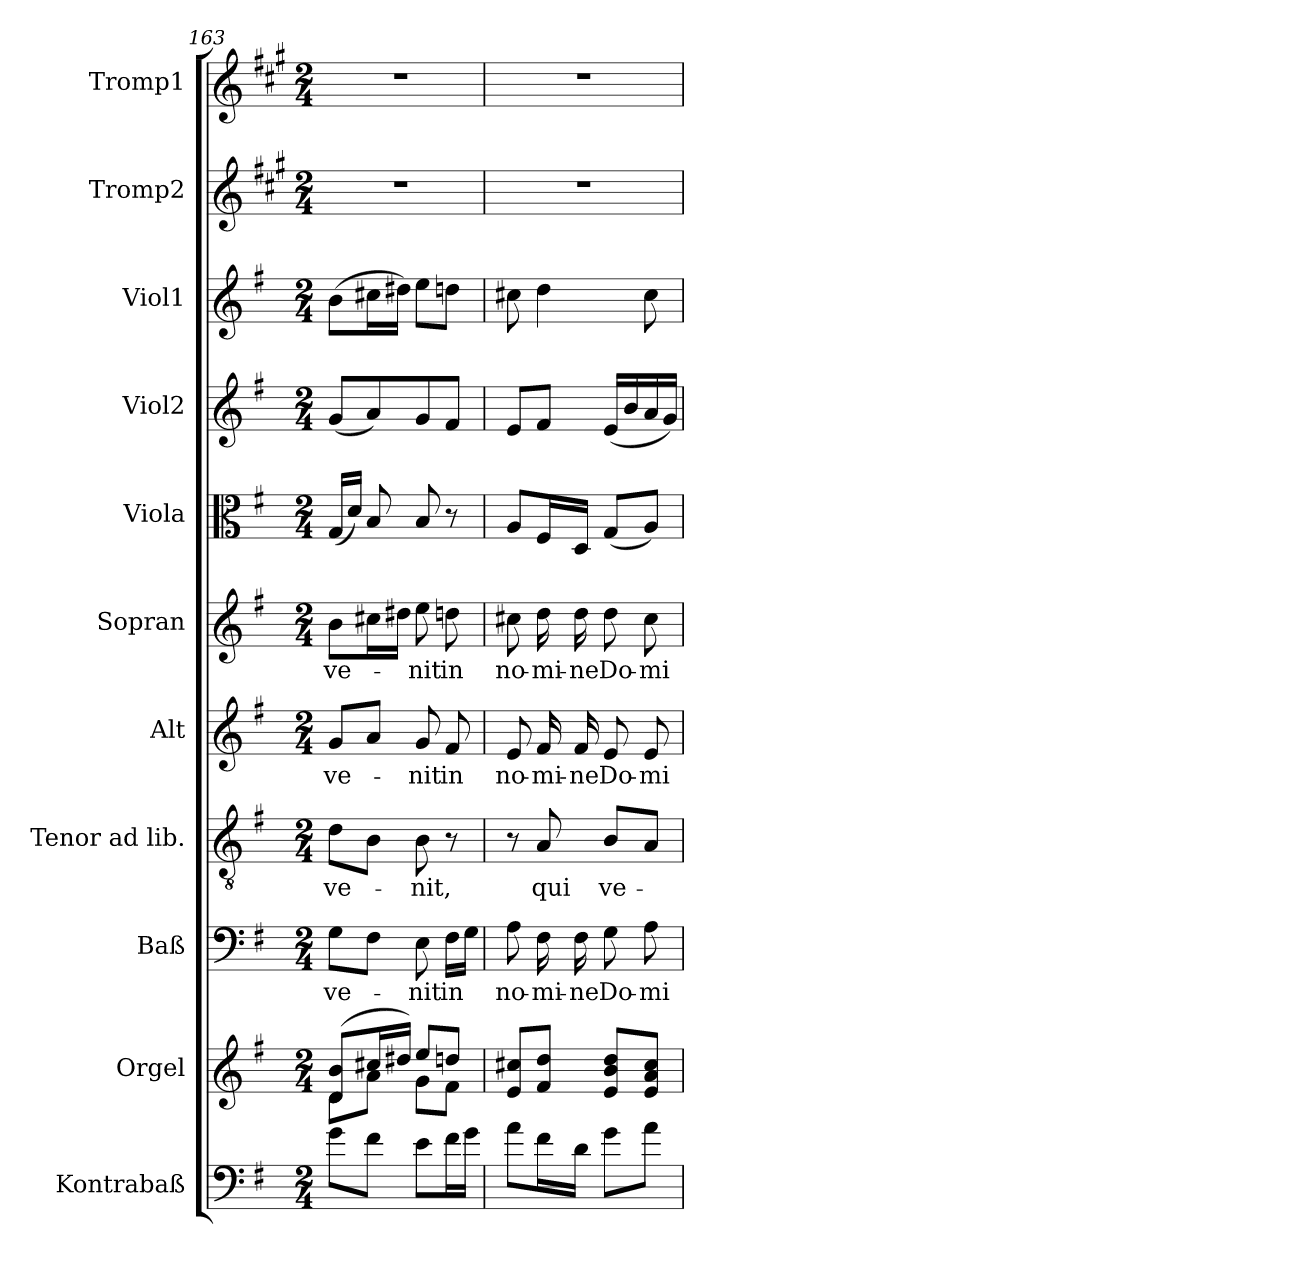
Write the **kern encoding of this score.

**kern	**kern	**kern	**text	**kern	**text	**kern	**text	**kern	**text	**kern	**kern	**kern	**kern	**kern
*part11	*part10	*part9	*part9	*part8	*part8	*part7	*part7	*part6	*part6	*part5	*part4	*part3	*part2	*part1
*staff11	*staff10	*staff9	*staff9	*staff8	*staff8	*staff7	*staff7	*staff6	*staff6	*staff5	*staff4	*staff3	*staff2	*staff1
*I"Kontrabaß	*I"Orgel	*I"Baß	*	*I"Tenor ad lib.	*	*I"Alt	*	*I"Sopran	*	*I"Viola	*I"Viol2	*I"Viol1	*I"Tromp2	*I"Tromp1
*	*	*	*	*	*	*	*	*	*	*I'Vla	*	*	*	*
*clefF4	*clefG2	*clefF4	*	*clefGv2	*	*clefG2	*	*clefG2	*	*clefC3	*clefG2	*clefG2	*clefG2	*clefG2
*ITrd7c12	*	*	*	*	*	*	*	*	*	*	*	*	*ITrd1c2	*ITrd1c2
*k[f#]	*k[f#]	*k[f#]	*	*k[f#]	*	*k[f#]	*	*k[f#]	*	*k[f#]	*k[f#]	*k[f#]	*k[f#]	*k[f#]
*G:	*G:	*G:	*	*G:	*	*G:	*	*G:	*	*G:	*G:	*G:	*G:	*G:
*M2/4	*M2/4	*M2/4	*	*M2/4	*	*M2/4	*	*M2/4	*	*M2/4	*M2/4	*M2/4	*M2/4	*M2/4
=163	=163	=163	=163	=163	=163	=163	=163	=163	=163	=163	=163	=163	=163	=163
*	*^	*	*	*	*	*	*	*	*	*	*	*	*	*
!	!	!	!	!LO:LY:b	!	!LO:LY:b	!	!LO:LY:b	!	!LO:LY:b	!	!	!	!	!
8G\L	(>8d/ 8b/L	8d\L	8G\L	ve-	8d\L	ve-	8g/L	ve-	8b\L	ve-	(<16G/LL	(<8g/L	(>8b\L	2r	2r
.	.	.	.	.	.	.	.	.	.	.	16d/JJ)	.	.	.	.
8F#\J	16cc#X/L	8a\J	8F#\J	.	8B\J	.	8a/J	.	16cc#X\L	.	8B/	8a/)	16cc#X\L	.	.
.	16dd#X/JJ)	.	.	.	.	.	.	.	16dd#X\JJ	.	.	.	16dd#X\JJ)	.	.
!	!	!	!	!LO:LY:b	!	!LO:LY:b	!	!LO:LY:b	!	!LO:LY:b	!	!	!	!	!
8E\L	8ee/L	8g\L	8E\	-nit	8B\	-nit,	8g/	-nit	8ee\	-nit	8B/	8g/	8ee\L	.	.
!	!	!	!	!LO:LY:b	!	!	!	!LO:LY:b	!	!LO:LY:b	!	!	!	!	!
16F#\L	8ddn/J	8f#\J	16F#\LL	in	8r	.	8f#/	in	8ddn\	in	8r	8f#/J	8ddn\J	.	.
16G\JJ	.	.	16G\JJ	.	.	.	.	.	.	.	.	.	.	.	.
*	*v	*v	*	*	*	*	*	*	*	*	*	*	*	*	*
=164	=164	=164	=164	=164	=164	=164	=164	=164	=164	=164	=164	=164	=164	=164
!	!	!	!LO:LY:b	!	!	!	!LO:LY:b	!	!LO:LY:b	!	!	!	!	!
8A\L	8e/ 8cc#X/L	8A\	no-	8r	.	8e/	no-	8cc#X\	no-	8A/L	8e/L	8cc#X\	2r	2r
!	!	!	!LO:LY:b	!	!LO:LY:b	!	!LO:LY:b	!	!LO:LY:b	!	!	!	!	!
16F#\L	8f#/ 8dd/J	16F#\	-mi-	8A/	qui	16f#/	-mi-	16dd\	-mi-	16F#/L	8f#/J	4dd\	.	.
!	!	!	!LO:LY:b	!	!	!	!LO:LY:b	!	!LO:LY:b	!	!	!	!	!
16D\JJ	.	16F#\	-ne	.	.	16f#/	-ne	16dd\	-ne	16D/JJ	.	.	.	.
!	!	!	!LO:LY:b	!	!LO:LY:b	!	!LO:LY:b	!	!LO:LY:b	!	!	!	!	!
8G\L	8e/ 8b/ 8dd/L	8G\	Do-	8B/L	ve-	8e/	Do-	8dd\	Do-	(<8G/L	(<16e/LL	.	.	.
.	.	.	.	.	.	.	.	.	.	.	16b/	.	.	.
!	!	!	!LO:LY:b	!	!	!	!LO:LY:b	!	!LO:LY:b	!	!	!	!	!
8A\J	8e/ 8a/ 8cc#/J	8A\	-mi-	8A/J	.	8e/	-mi-	8cc#\	-mi-	8A/J)	16a/	8cc#\	.	.
.	.	.	.	.	.	.	.	.	.	.	16g/JJ)	.	.	.
=	=	=	=	=	=	=	=	=	=	=	=	=	=	=
*-	*-	*-	*-	*-	*-	*-	*-	*-	*-	*-	*-	*-	*-	*-
